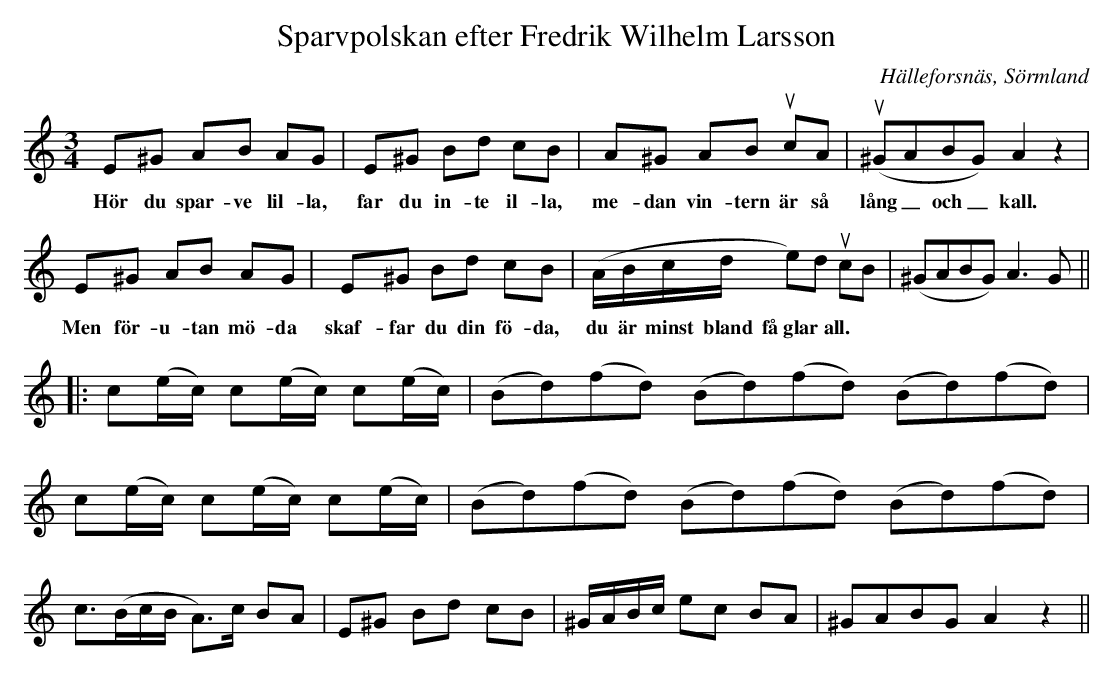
X:1
T:Sparvpolskan efter Fredrik Wilhelm Larsson
O:Hälleforsnäs, Sörmland
M:3/4
L:1/8
K:Am
E^G AB AG | E^G Bd cB | A^G AB ucA | (u^GABG) A2 z2 |
w: Hör du spar-ve lil-la, far du in-te il-la, me-dan vin-tern är så lång_ och_ kall.
E^G AB AG | E^G Bd cB | (A/B/c/d/ e)d ucB | (^GABG) A2>G2 ||
w: Men för-u-tan mö-da skaf-far du din fö-da, du är minst bland få~glar~all.
|: c(e/c/) c(e/c/) c(e/c/) | (Bd)(fd) (Bd)(fd) (Bd)(fd) |
   c(e/c/) c(e/c/) c(e/c/) | (Bd)(fd) (Bd)(fd) (Bd)(fd) |
   c3/2(B/c/B/ A>)c BA | E^G Bd cB | ^G/A/B/c/ ec BA | ^GABG A2 z2 ||
